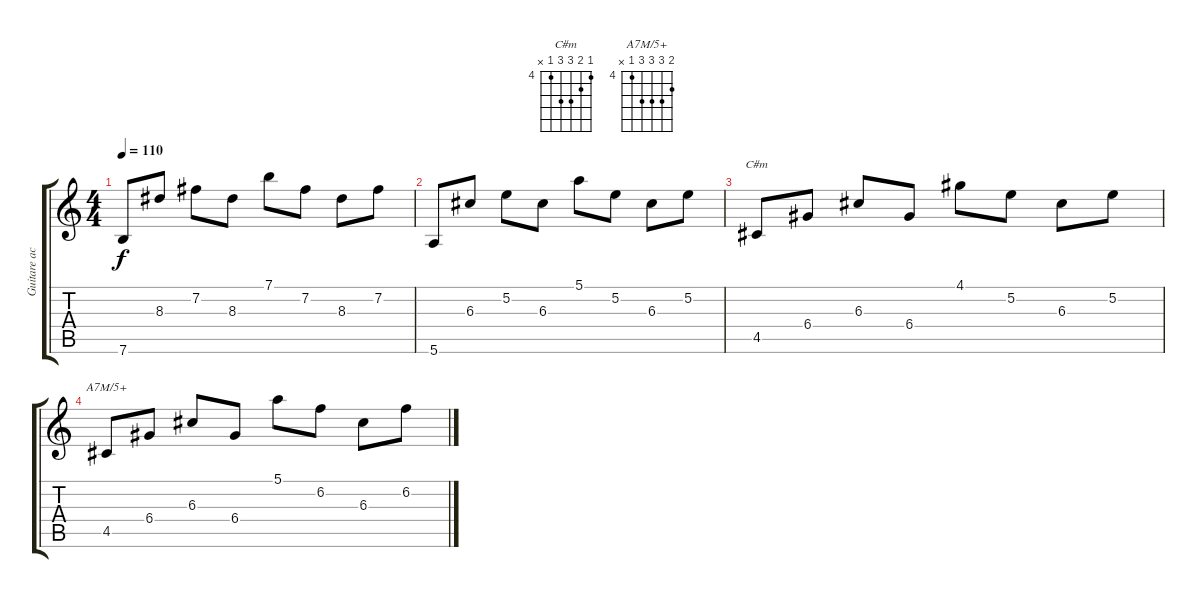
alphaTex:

\track ("Guitare acoustique" "Guitare ac") {instrument acousticguitarsteel}
\staff {score tabs}
\tuning (E4 B3 G3 D3 A2 E2) {hide}
\chord ("C#m" 4 5 6 6 4 x) {firstfret 4}
\chord ("A7M/5+" 5 6 6 6 4 x) {firstfret 4}
\ts (4 4)
\tempo 110
\clef g2
\ks c
7.6.8{dy f} 8.3.8 7.2.8 8.3.8 7.1.8 7.2.8 8.3.8 7.2.8 |
5.6.8 6.3.8 5.2.8 6.3.8 5.1.8 5.2.8 6.3.8 5.2.8 |
4.5.8{ch "C#m"} 6.4.8 6.3.8 6.4.8 4.1.8 5.2.8 6.3.8 5.2.8 |
4.5.8{ch "A7M/5+"} 6.4.8 6.3.8 6.4.8 5.1.8 6.2.8 6.3.8 6.2.8
